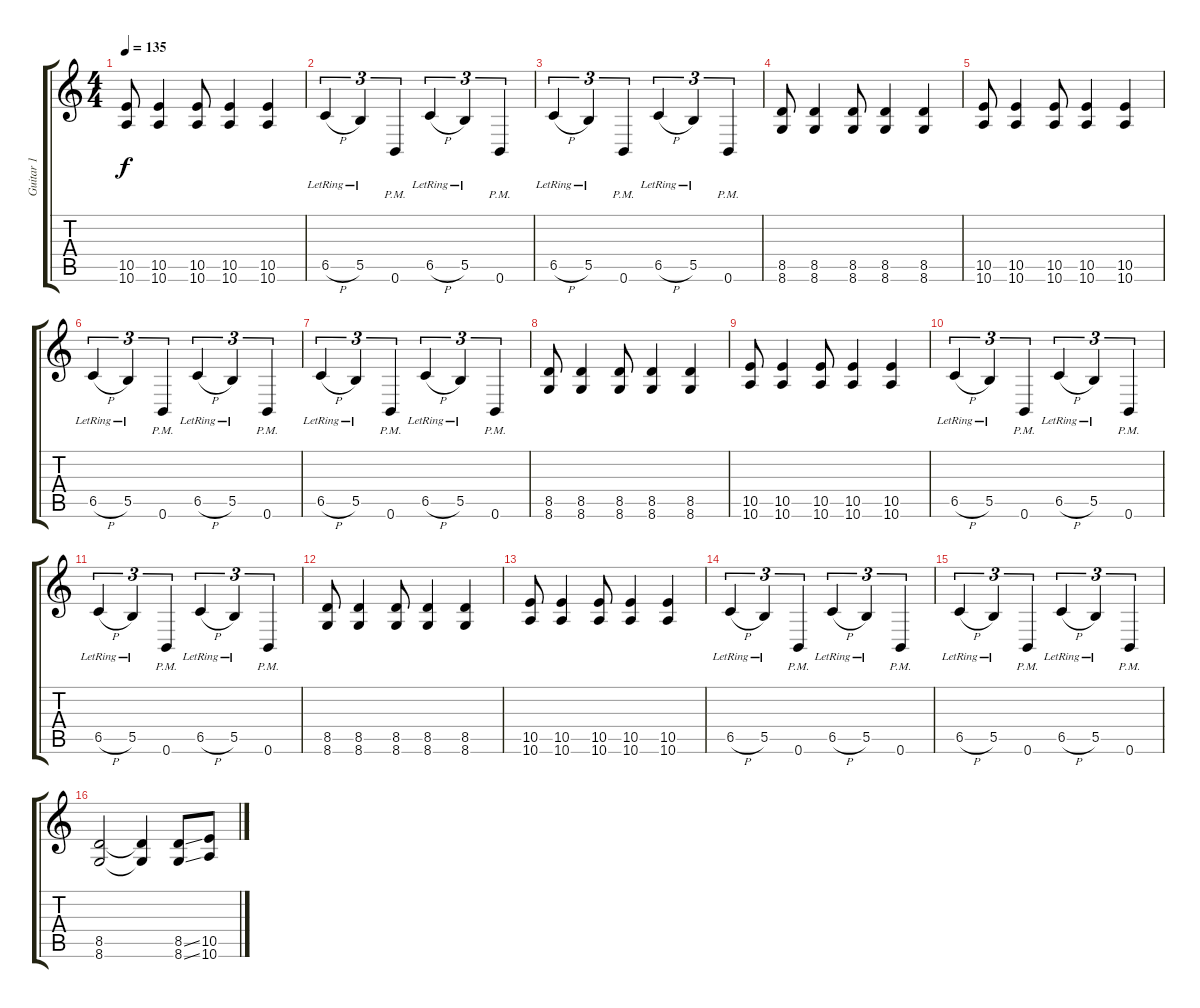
\track ("Guitar 1" "Guitar 1") {instrument distortionguitar}
\staff {score tabs}
\tuning (Db4 Ab3 E3 B2 Gb2 B1) {hide}
\ts (4 4)
\tempo 135
\clef g2
\ks c
(10.5 10.6).8{dy f} (10.5 10.6).4 (10.5 10.6).8 (10.5 10.6).4 (10.5 10.6).4 |
6.5{h lr}.4{tu (3 2)} 5.5{lr}.4{tu (3 2)} 0.6{pm}.4{tu (3 2)} 6.5{h lr}.4{tu (3 2)} 5.5{lr}.4{tu (3 2)} 0.6{pm}.4{tu (3 2)} |
6.5{h lr}.4{tu (3 2)} 5.5{lr}.4{tu (3 2)} 0.6{pm}.4{tu (3 2)} 6.5{h lr}.4{tu (3 2)} 5.5{lr}.4{tu (3 2)} 0.6{pm}.4{tu (3 2)} |
(8.5 8.6).8 (8.5 8.6).4 (8.5 8.6).8 (8.5 8.6).4 (8.5 8.6).4 |
(10.5 10.6).8 (10.5 10.6).4 (10.5 10.6).8 (10.5 10.6).4 (10.5 10.6).4 |
6.5{h lr}.4{tu (3 2)} 5.5{lr}.4{tu (3 2)} 0.6{pm}.4{tu (3 2)} 6.5{h lr}.4{tu (3 2)} 5.5{lr}.4{tu (3 2)} 0.6{pm}.4{tu (3 2)} |
6.5{h lr}.4{tu (3 2)} 5.5{lr}.4{tu (3 2)} 0.6{pm}.4{tu (3 2)} 6.5{h lr}.4{tu (3 2)} 5.5{lr}.4{tu (3 2)} 0.6{pm}.4{tu (3 2)} |
(8.5 8.6).8 (8.5 8.6).4 (8.5 8.6).8 (8.5 8.6).4 (8.5 8.6).4 |
(10.5 10.6).8 (10.5 10.6).4 (10.5 10.6).8 (10.5 10.6).4 (10.5 10.6).4 |
6.5{h lr}.4{tu (3 2)} 5.5{lr}.4{tu (3 2)} 0.6{pm}.4{tu (3 2)} 6.5{h lr}.4{tu (3 2)} 5.5{lr}.4{tu (3 2)} 0.6{pm}.4{tu (3 2)} |
6.5{h lr}.4{tu (3 2)} 5.5{lr}.4{tu (3 2)} 0.6{pm}.4{tu (3 2)} 6.5{h lr}.4{tu (3 2)} 5.5{lr}.4{tu (3 2)} 0.6{pm}.4{tu (3 2)} |
(8.5 8.6).8 (8.5 8.6).4 (8.5 8.6).8 (8.5 8.6).4 (8.5 8.6).4 |
(10.5 10.6).8 (10.5 10.6).4 (10.5 10.6).8 (10.5 10.6).4 (10.5 10.6).4 |
6.5{h lr}.4{tu (3 2)} 5.5{lr}.4{tu (3 2)} 0.6{pm}.4{tu (3 2)} 6.5{h lr}.4{tu (3 2)} 5.5{lr}.4{tu (3 2)} 0.6{pm}.4{tu (3 2)} |
6.5{h lr}.4{tu (3 2)} 5.5{lr}.4{tu (3 2)} 0.6{pm}.4{tu (3 2)} 6.5{h lr}.4{tu (3 2)} 5.5{lr}.4{tu (3 2)} 0.6{pm}.4{tu (3 2)} |
(8.5 8.6).2 (8.5{t} 8.6{t}).4 (8.5{ss} 8.6{ss}).8 (10.5 10.6).8
